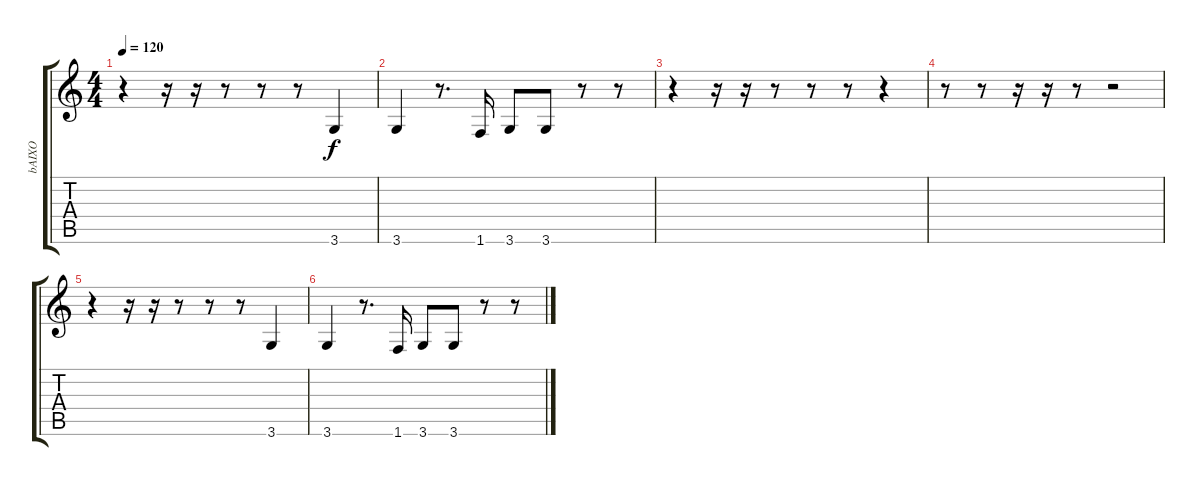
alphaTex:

\track ("bAIXO" "bAIXO") {instrument electricbasspick}
\staff {score tabs}
\tuning (E4 B3 G3 D3 A2 E2) {hide}
\ts (4 4)
\tempo 120
\clef g2
\ks c
r.4{dy f} r.16 r.16 r.8 r.8 r.8 3.6.4 |
3.6.4 r.8{d} 1.6.16 3.6.8 3.6.8 r.8 r.8 |
r.4 r.16 r.16 r.8 r.8 r.8 r.4 |
r.8 r.8 r.16 r.16 r.8 r.2 |
r.4 r.16 r.16 r.8 r.8 r.8 3.6.4 |
3.6.4 r.8{d} 1.6.16 3.6.8 3.6.8 r.8 r.8
